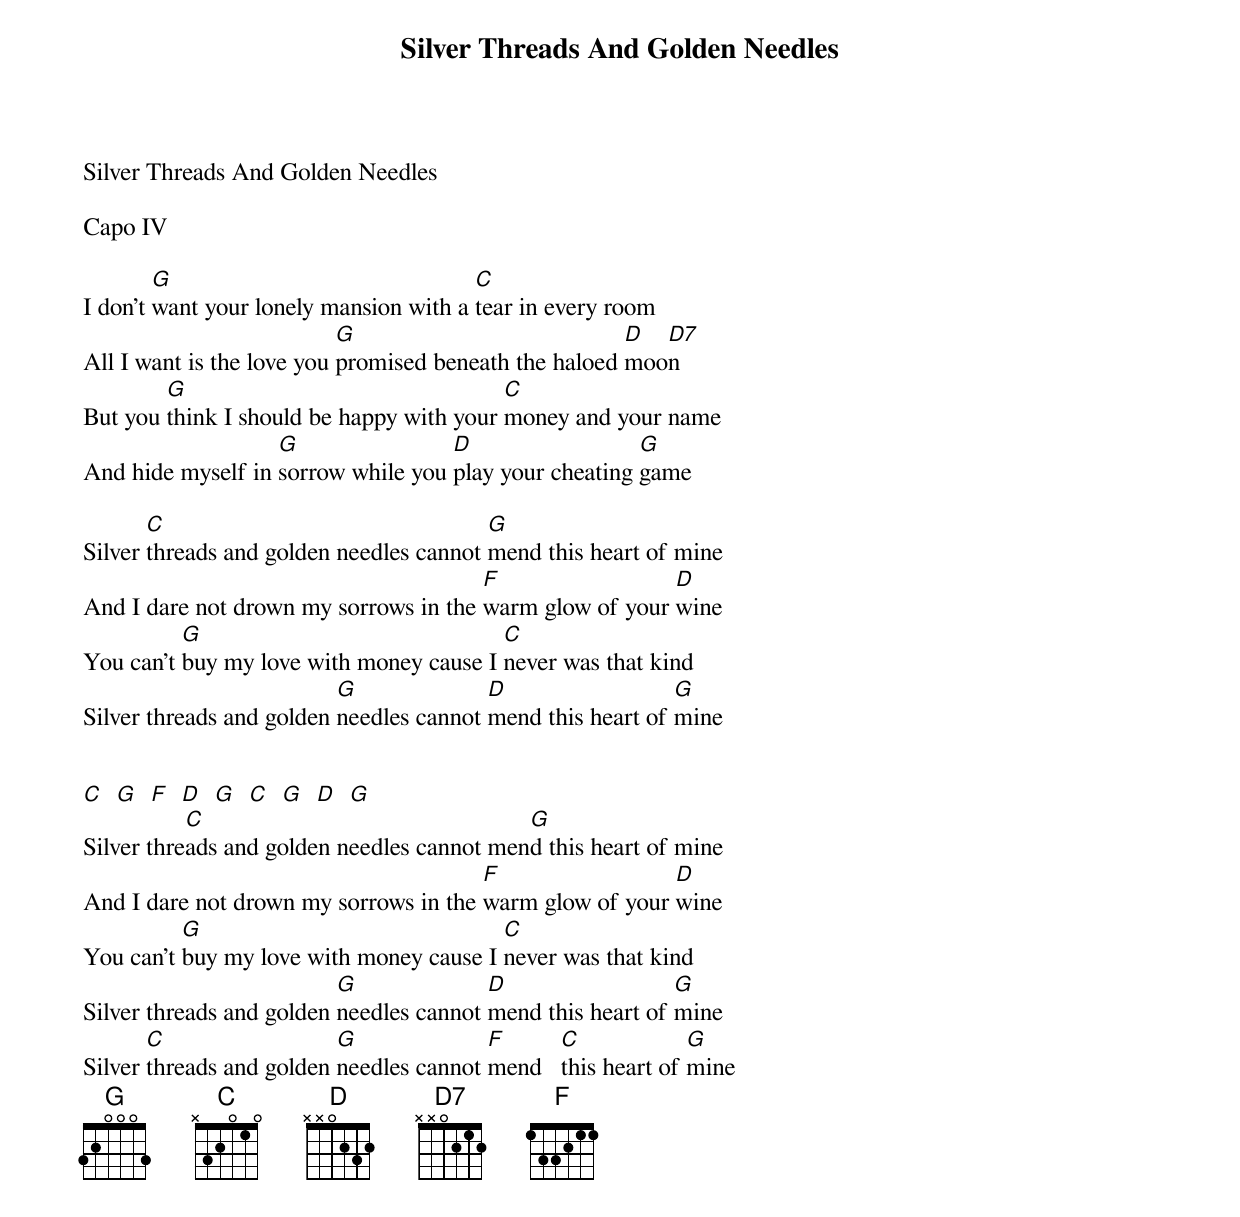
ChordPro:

{title:Silver Threads And Golden Needles}
{subtitle:}
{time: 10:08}
Silver Threads And Golden Needles

Capo IV

I don't [G]want your lonely mansion with a [C]tear in every room
All I want is the love you [G]promised beneath the haloed [D]moo[D7]n
But you [G]think I should be happy with your [C]money and your name
And hide myself in [G]sorrow while you [D]play your cheating [G]game

Silver [C]threads and golden needles cannot [G]mend this heart of mine
And I dare not drown my sorrows in the [F]warm glow of your [D]wine
You can't [G]buy my love with money cause I [C]never was that kind
Silver threads and golden [G]needles cannot [D]mend this heart of [G]mine


[C]  [G]  [F]  [D]  [G]  [C]  [G]  [D]  [G]
Silver thre[C]ads and golden needles cannot men[G]d this heart of mine
And I dare not drown my sorrows in the [F]warm glow of your [D]wine
You can't [G]buy my love with money cause I [C]never was that kind
Silver threads and golden [G]needles cannot [D]mend this heart of [G]mine
Silver [C]threads and golden [G]needles cannot [F]mend   [C]this heart of [G]mine
